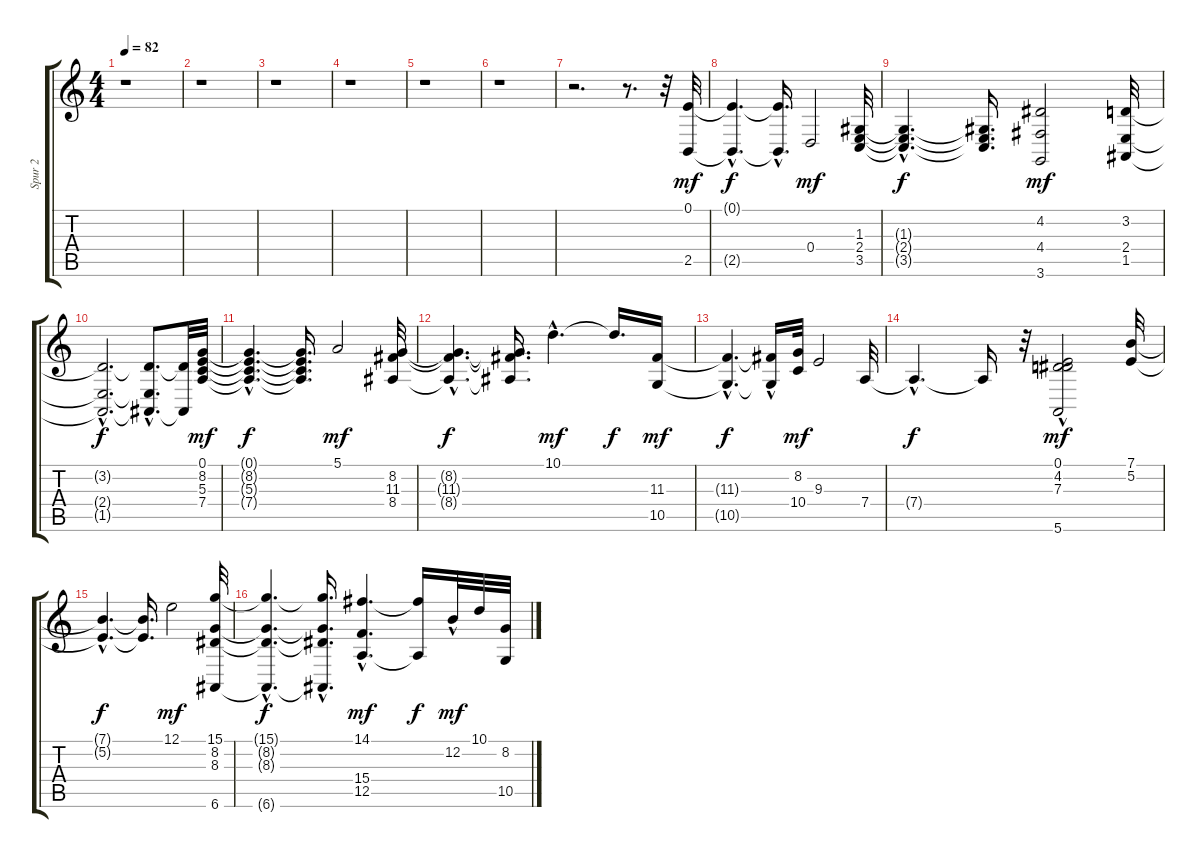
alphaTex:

\track ("Spur 2" "Spur 2") {instrument stringensemble2}
\staff {score tabs}
\tuning (E4 B3 G3 D3 A2 E2) {hide}
\ts (4 4)
\tempo 82
\clef g2
\ks c
r.1{dy f} |
r.1 |
r.1 |
r.1 |
r.1 |
r.1 |
r.2{d} r.8{d} r.32 (0.1 2.5).32{dy mf volume 10 balance 8 instrument stringensemble2} |
(0.1{hac t} 2.5{hac t}).4{d dy f} (0.1{t} 2.5{hac t}).16{d} 0.4.2{dy mf} (1.3 2.4 3.5).32 |
(1.3{hac t} 2.4{hac t} 3.5{hac t}).4{d dy f} (1.3{t} 2.4{t} 3.5{t}).16{d} (4.2 4.4 3.6).2{dy mf} (3.2 2.4 1.5).32 |
(3.2{hac t} 2.4{hac t} 1.5{hac t}).2{d dy f} (3.2{hac t} 2.4{t} 1.5{hac t}).8{d} (3.2{t} 1.5{t}).32 (0.1 8.2 5.3 7.4).32{dy mf} |
(0.1{hac t} 8.2{hac t} 5.3{hac t} 7.4{hac t}).4{d dy f} (0.1{t} 8.2{t} 5.3{t} 7.4{t}).16{d} 5.1.2{dy mf} (8.2 11.3 8.4).32 |
(8.2{hac t} 11.3{hac t} 8.4{hac t}).4{d dy f} (8.2{t} 11.3{t} 8.4{t}).16{d} 10.1{hac}.4{d dy mf} 10.1{t}.16{d dy f} (11.3 10.5).16{dy mf} |
(11.3{hac t} 10.5{hac t}).4{d dy f} (11.3{t} 10.5{hac t}).16 (8.2 10.4).32{dy mf} 9.3.2 7.4.32 |
7.4{hac t}.4{d dy f} 7.4{t}.16 r.32 (0.1 4.2 7.3{hac} 5.6).2{dy mf} (7.1 5.2).32 |
(7.1{hac t} 5.2{hac t}).4{d dy f} (7.1{t} 5.2{t}).16{d} 12.1.2{dy mf} (15.1 8.2 8.3 6.6).32 |
(15.1{hac t} 8.2{hac t} 8.3{hac t} 6.6{hac t}).4{d dy f} (15.1{t} 8.2{t} 8.3{t} 6.6{hac t}).16{d} (14.1{hac} 15.4 12.5{hac}).4{d dy mf} (14.1{t} 12.5{t}).16{dy f} 12.2{hac}.32{dy mf} 10.1.32 (8.2 10.5).32
